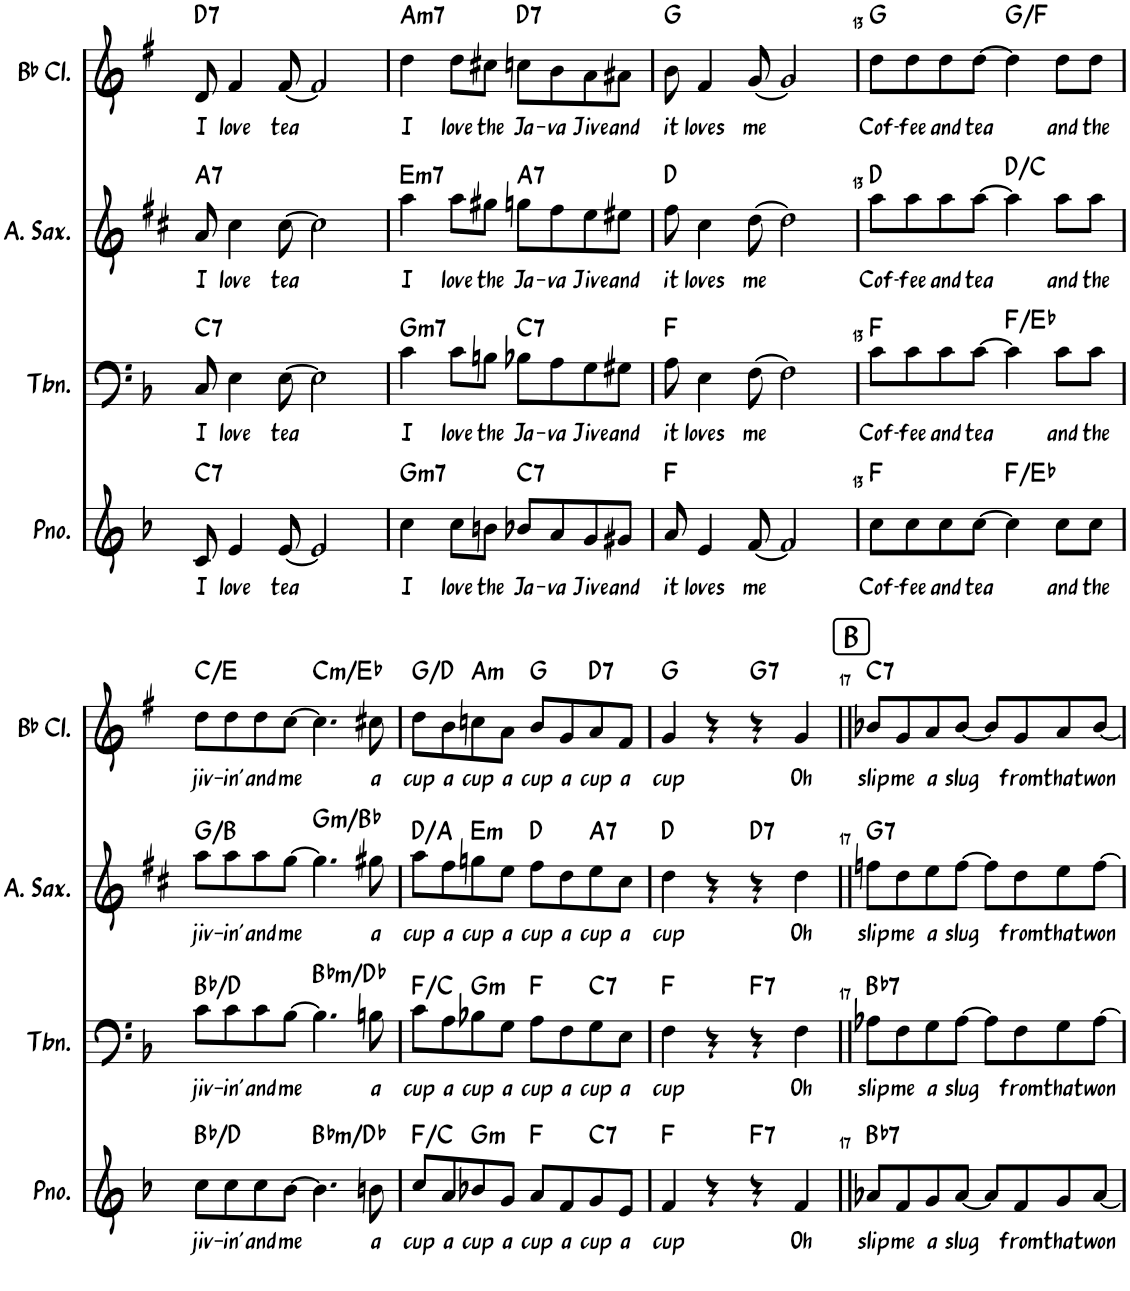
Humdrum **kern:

**kern	**text	**harte	**kern	**text	**harte	**kern	**text	**harte	**kern	**text	**harte
*part4	*part4	*part4	*part3	*part3	*part3	*part2	*part2	*part2	*part1	*part1	*part1
*staff4	*staff4	*	*staff3	*staff3	*	*staff2	*staff2	*	*staff1	*staff1	*
*I"钢琴	*	*	*I"长号	*	*	*I"中音萨克斯	*	*	*I"降B调单簧管	*	*
!!LO:PB:g=z
*clefG2	*	*	*clefF4	*	*	*clefG2	*	*	*clefG2	*	*
*	*	*	*	*	*	*Trd5c9	*	*	*Trd1c2	*	*
*k[b-]	*	*	*k[b-]	*	*	*k[f#c#]	*	*	*k[f#]	*	*
*M4/4	*	*	*M4/4	*	*	*M4/4	*	*	*M4/4	*	*
=10	=10	=10	=10	=10	=10	=10	=10	=10	=10	=10	=10
!	!LO:LY:b	!LO:H:kt=7	!	!LO:LY:b	!LO:H:kt=7	!	!LO:LY:b	!LO:H:kt=7	!	!LO:LY:b	!LO:H:kt=7
8c/	I	C:7	8C/	I	C:7	8a/	I	A:7	8d/	I	D:7
!	!LO:LY:b	!	!	!LO:LY:b	!	!	!LO:LY:b	!	!	!LO:LY:b	!
4e/	love	.	4E\	love	.	4cc#\	love	.	4f#/	love	.
!	!LO:LY:b	!	!	!LO:LY:b	!	!	!LO:LY:b	!	!	!LO:LY:b	!
[8e/	tea	.	[8E\	tea	.	[8cc#\	tea	.	[8f#/	tea	.
2e/]	.	.	2E\]	.	.	2cc#\]	.	.	2f#/]	.	.
=11	=11	=11	=11	=11	=11	=11	=11	=11	=11	=11	=11
!	!LO:LY:b	!LO:H:kt=m7	!	!LO:LY:b	!LO:H:kt=m7	!	!LO:LY:b	!LO:H:kt=m7	!	!LO:LY:b	!LO:H:kt=m7
4cc\	I	G:min7	4c\	I	G:min7	4aa\	I	E:min7	4dd\	I	A:min7
!	!LO:LY:b	!	!	!LO:LY:b	!	!	!LO:LY:b	!	!	!LO:LY:b	!
8cc\L	love	.	8c\L	love	.	8aa\L	love	.	8dd\L	love	.
!	!LO:LY:b	!	!	!LO:LY:b	!	!	!LO:LY:b	!	!	!LO:LY:b	!
8bn\J	the	.	8Bn\J	the	.	8gg#X\J	the	.	8cc#X\J	the	.
!	!LO:LY:b	!LO:H:kt=7	!	!LO:LY:b	!LO:H:kt=7	!	!LO:LY:b	!LO:H:kt=7	!	!LO:LY:b	!LO:H:kt=7
8b-X/L	Ja-	C:7	8B-X\L	Ja-	C:7	8ggn\L	Ja-	A:7	8ccn\L	Ja-	D:7
!	!LO:LY:b	!	!	!LO:LY:b	!	!	!LO:LY:b	!	!	!LO:LY:b	!
8a/	-va	.	8A\	-va	.	8ff#\	-va	.	8b\	-va	.
!	!LO:LY:b	!	!	!LO:LY:b	!	!	!LO:LY:b	!	!	!LO:LY:b	!
8g/	Jive	.	8G\	Jive	.	8ee\	Jive	.	8a\	Jive	.
!	!LO:LY:b	!	!	!LO:LY:b	!	!	!LO:LY:b	!	!	!LO:LY:b	!
8g#X/J	and	.	8G#X\J	and	.	8ee#X\J	and	.	8a#X\J	and	.
=12	=12	=12	=12	=12	=12	=12	=12	=12	=12	=12	=12
!	!LO:LY:b	!	!	!LO:LY:b	!	!	!LO:LY:b	!	!	!LO:LY:b	!
8a/	it	F:maj	8A\	it	F:maj	8ff#\	it	D:maj	8b\	it	G:maj
!	!LO:LY:b	!	!	!LO:LY:b	!	!	!LO:LY:b	!	!	!LO:LY:b	!
4e/	loves	.	4E\	loves	.	4cc#\	loves	.	4f#/	loves	.
!	!LO:LY:b	!	!	!LO:LY:b	!	!	!LO:LY:b	!	!	!LO:LY:b	!
[8f/	me	.	[8F\	me	.	[8dd\	me	.	[8g/	me	.
2f/]	.	.	2F\]	.	.	2dd\]	.	.	2g/]	.	.
=13	=13	=13	=13	=13	=13	=13	=13	=13	=13	=13	=13
!	!LO:LY:b	!	!	!LO:LY:b	!	!	!LO:LY:b	!	!	!LO:LY:b	!
8cc\L	Cof-	F:maj	8c\L	Cof-	F:maj	8aa\L	Cof-	D:maj	8dd\L	Cof-	G:maj
!	!LO:LY:b	!	!	!LO:LY:b	!	!	!LO:LY:b	!	!	!LO:LY:b	!
8cc\	-fee	.	8c\	-fee	.	8aa\	-fee	.	8dd\	-fee	.
!	!LO:LY:b	!	!	!LO:LY:b	!	!	!LO:LY:b	!	!	!LO:LY:b	!
8cc\	and	.	8c\	and	.	8aa\	and	.	8dd\	and	.
!	!LO:LY:b	!	!	!LO:LY:b	!	!	!LO:LY:b	!	!	!LO:LY:b	!
[8cc\J	tea	.	[8c\J	tea	.	[8aa\J	tea	.	[8dd\J	tea	.
4cc\]	.	F:maj/b7	4c\]	.	F:maj/b7	4aa\]	.	D:maj/b7	4dd\]	.	G:maj/b7
!	!LO:LY:b	!	!	!LO:LY:b	!	!	!LO:LY:b	!	!	!LO:LY:b	!
8cc\L	and	.	8c\L	and	.	8aa\L	and	.	8dd\L	and	.
!	!LO:LY:b	!	!	!LO:LY:b	!	!	!LO:LY:b	!	!	!LO:LY:b	!
8cc\J	the	.	8c\J	the	.	8aa\J	the	.	8dd\J	the	.
!!LO:LB:g=z
=14	=14	=14	=14	=14	=14	=14	=14	=14	=14	=14	=14
!	!LO:LY:b	!	!	!LO:LY:b	!	!	!LO:LY:b	!	!	!LO:LY:b	!
8cc\L	jiv-	Bb:maj/3	8c\L	jiv-	Bb:maj/3	8aa\L	jiv-	G:maj/3	8dd\L	jiv-	C:maj/3
!	!LO:LY:b	!	!	!LO:LY:b	!	!	!LO:LY:b	!	!	!LO:LY:b	!
8cc\	-in'	.	8c\	-in'	.	8aa\	-in'	.	8dd\	-in'	.
!	!LO:LY:b	!	!	!LO:LY:b	!	!	!LO:LY:b	!	!	!LO:LY:b	!
8cc\	and	.	8c\	and	.	8aa\	and	.	8dd\	and	.
!	!LO:LY:b	!	!	!LO:LY:b	!	!	!LO:LY:b	!	!	!LO:LY:b	!
[8b-\J	me	.	[8B-\J	me	.	[8gg\J	me	.	[8cc\J	me	.
!	!	!LO:H:kt=m	!	!	!LO:H:kt=m	!	!	!LO:H:kt=m	!	!	!LO:H:kt=m
4.b-\]	.	Bb:min/b3	4.B-\]	.	Bb:min/b3	4.gg\]	.	G:min/b3	4.cc\]	.	C:min/b3
!	!LO:LY:b	!	!	!LO:LY:b	!	!	!LO:LY:b	!	!	!LO:LY:b	!
8bn\	a	.	8Bn\	a	.	8gg#X\	a	.	8cc#X\	a	.
=15	=15	=15	=15	=15	=15	=15	=15	=15	=15	=15	=15
!	!LO:LY:b	!	!	!LO:LY:b	!	!	!LO:LY:b	!	!	!LO:LY:b	!
8cc/L	cup	F:maj/5	8c\L	cup	F:maj/5	8aa\L	cup	D:maj/5	8dd\L	cup	G:maj/5
!	!LO:LY:b	!	!	!LO:LY:b	!	!	!LO:LY:b	!	!	!LO:LY:b	!
8a/	a	.	8A\	a	.	8ff#\	a	.	8b\	a	.
!	!LO:LY:b	!LO:H:kt=m	!	!LO:LY:b	!LO:H:kt=m	!	!LO:LY:b	!LO:H:kt=m	!	!LO:LY:b	!LO:H:kt=m
8b-X/	cup	G:min	8B-X\	cup	G:min	8ggn\	cup	E:min	8ccn\	cup	A:min
!	!LO:LY:b	!	!	!LO:LY:b	!	!	!LO:LY:b	!	!	!LO:LY:b	!
8g/J	a	.	8G\J	a	.	8ee\J	a	.	8a\J	a	.
!	!LO:LY:b	!	!	!LO:LY:b	!	!	!LO:LY:b	!	!	!LO:LY:b	!
8a/L	cup	F:maj	8A\L	cup	F:maj	8ff#\L	cup	D:maj	8b/L	cup	G:maj
!	!LO:LY:b	!	!	!LO:LY:b	!	!	!LO:LY:b	!	!	!LO:LY:b	!
8f/	a	.	8F\	a	.	8dd\	a	.	8g/	a	.
!	!LO:LY:b	!LO:H:kt=7	!	!LO:LY:b	!LO:H:kt=7	!	!LO:LY:b	!LO:H:kt=7	!	!LO:LY:b	!LO:H:kt=7
8g/	cup	C:7	8G\	cup	C:7	8ee\	cup	A:7	8a/	cup	D:7
!	!LO:LY:b	!	!	!LO:LY:b	!	!	!LO:LY:b	!	!	!LO:LY:b	!
8e/J	a	.	8E\J	a	.	8cc#\J	a	.	8f#/J	a	.
=16	=16	=16	=16	=16	=16	=16	=16	=16	=16	=16	=16
!	!LO:LY:b	!	!	!LO:LY:b	!	!	!LO:LY:b	!	!	!LO:LY:b	!
4f/	cup	F:maj	4F\	cup	F:maj	4dd\	cup	D:maj	4g/	cup	G:maj
4r	.	.	4r	.	.	4r	.	.	4r	.	.
!	!	!LO:H:kt=7	!	!	!LO:H:kt=7	!	!	!LO:H:kt=7	!	!	!LO:H:kt=7
4r	.	F:7	4r	.	F:7	4r	.	D:7	4r	.	G:7
!	!LO:LY:b	!	!	!LO:LY:b	!	!	!LO:LY:b	!	!	!LO:LY:b	!
4f/	Oh	.	4F\	Oh	.	4dd\	Oh	.	4g/	Oh	.
!!LO:REH:place=s1:a:B:cj:fs=14:t=B
=17||	=17||	=17||	=17||	=17||	=17||	=17||	=17||	=17||	=17||	=17||	=17||
!	!LO:LY:b	!LO:H:kt=7	!	!LO:LY:b	!LO:H:kt=7	!	!LO:LY:b	!LO:H:kt=7	!	!LO:LY:b	!LO:H:kt=7
8a-X/L	slip	Bb:7	8A-X\L	slip	Bb:7	8ffn\L	slip	G:7	8b-X/L	slip	C:7
!	!LO:LY:b	!	!	!LO:LY:b	!	!	!LO:LY:b	!	!	!LO:LY:b	!
8f/	me	.	8F\	me	.	8dd\	me	.	8g/	me	.
!	!LO:LY:b	!	!	!LO:LY:b	!	!	!LO:LY:b	!	!	!LO:LY:b	!
8g/	a	.	8G\	a	.	8ee\	a	.	8a/	a	.
!	!LO:LY:b	!	!	!LO:LY:b	!	!	!LO:LY:b	!	!	!LO:LY:b	!
[8a-/J	slug	.	[8A-\J	slug	.	[8ff\J	slug	.	[8b-/J	slug	.
8a-/L]	.	.	8A-\L]	.	.	8ff\L]	.	.	8b-/L]	.	.
!	!LO:LY:b	!	!	!LO:LY:b	!	!	!LO:LY:b	!	!	!LO:LY:b	!
8f/	from	.	8F\	from	.	8dd\	from	.	8g/	from	.
!	!LO:LY:b	!	!	!LO:LY:b	!	!	!LO:LY:b	!	!	!LO:LY:b	!
8g/	that	.	8G\	that	.	8ee\	that	.	8a/	that	.
!	!LO:LY:b	!	!	!LO:LY:b	!	!	!LO:LY:b	!	!	!LO:LY:b	!
[8a-/J	won	.	[8A-\J	won	.	[8ff\J	won	.	[8b-/J	won	.
=	=	=	=	=	=	=	=	=	=	=	=
*-	*-	*-	*-	*-	*-	*-	*-	*-	*-	*-	*-
